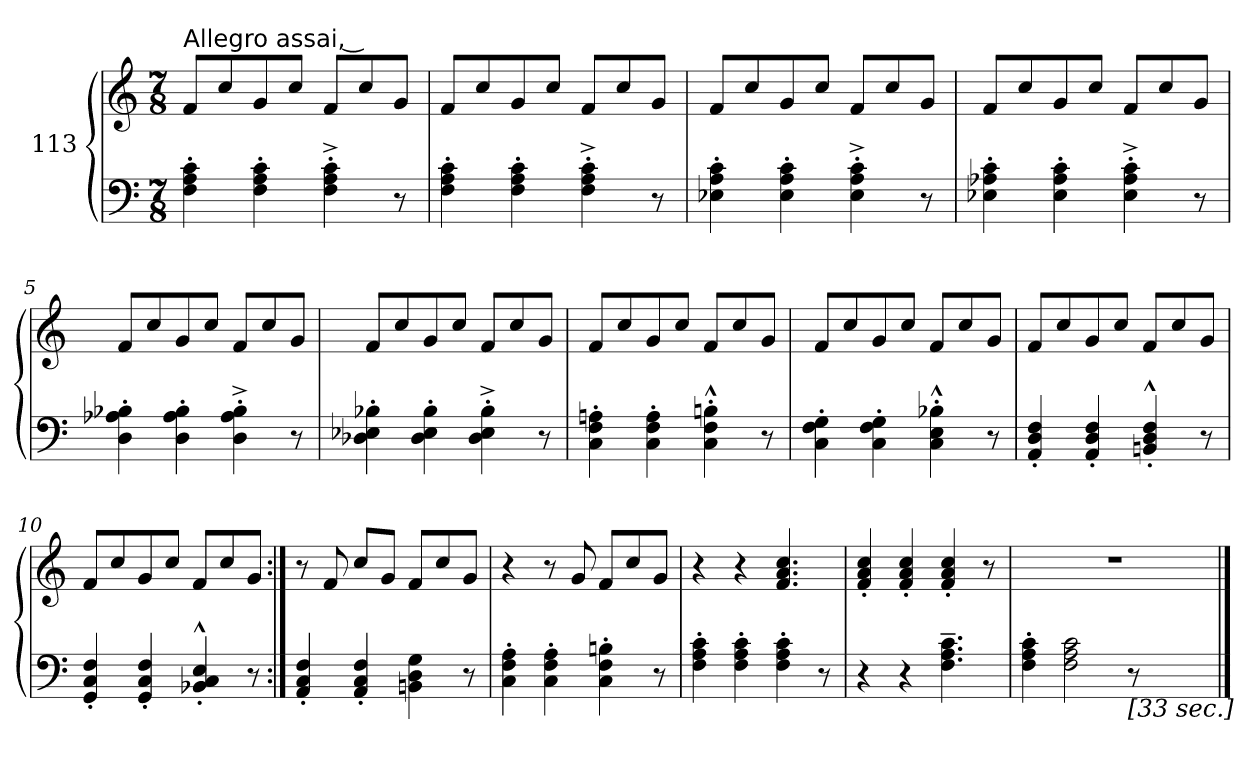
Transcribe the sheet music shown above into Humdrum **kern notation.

**kern	**kern
*part1	*part1
*staff2	*staff1
*I"113	*
*clefF4	*clefG2
*k[]	*k[]
*C:	*C:
*M7/8	*M7/8
*MM68	*MM68
=1	=1
!	!LO:TX:a:t=Allegro assai, ͜
4F\' 4A\' 4c\'	8f/L
.	8cc/
4F\' 4A\' 4c\'	8g/
.	8cc/J
4F\'^ 4A\'^ 4c\'^	8f/L
.	8cc/
8r	8g/J
=2	=2
4F\' 4A\' 4c\'	8f/L
.	8cc/
4F\' 4A\' 4c\'	8g/
.	8cc/J
4F\'^ 4A\'^ 4c\'^	8f/L
.	8cc/
8r	8g/J
=3	=3
4E-X\' 4A\' 4c\'	8f/L
.	8cc/
4E-\' 4A\' 4c\'	8g/
.	8cc/J
4E-\'^ 4A\'^ 4c\'^	8f/L
.	8cc/
8r	8g/J
!!LO:LB:g=z
=4	=4
4E-X\' 4A-X\' 4c\'	8f/L
.	8cc/
4E-\' 4A-\' 4c\'	8g/
.	8cc/J
4E-\^' 4A-\^' 4c\^'	8f/L
.	8cc/
8r	8g/J
=5	=5
4D\' 4A-X\' 4B-X\'	8f/L
.	8cc/
4D\' 4A-\' 4B-\'	8g/
.	8cc/J
4D\'^ 4A-\'^ 4B-\'^	8f/L
.	8cc/
8r	8g/J
=6	=6
4D-X\' 4E-X\' 4B-X\'	8f/L
.	8cc/
4D-\' 4E-\' 4B-\'	8g/
.	8cc/J
4D-\'^ 4E-\'^ 4B-\'^	8f/L
.	8cc/
8r	8g/J
!!LO:LB:g=z
=7	=7
4C\' 4F\' 4An\'	8f/L
.	8cc/
4C\' 4F\' 4A\'	8g/
.	8cc/J
4C\'^^ 4F\'^^ 4Bn\'^^	8f/L
.	8cc/
8r	8g/J
=8	=8
4C\' 4F\' 4G\'	8f/L
.	8cc/
4C\' 4F\' 4G\'	8g/
.	8cc/J
4C\'^^ 4E\'^^ 4B-X\'^^	8f/L
.	8cc/
8r	8g/J
=9	=9
4AA/' 4D/' 4F/'	8f/L
.	8cc/
4AA/' 4D/' 4F/'	8g/
.	8cc/J
4BBn/'^^ 4D/'^^ 4F/'^^	8f/L
.	8cc/
8r	8g/J
=10	=10
4GG/' 4C/' 4F/'	8f/L
.	8cc/
4GG/' 4C/' 4F/'	8g/
.	8cc/J
4BB-X/'^^ 4C/'^^ 4E/'^^	8f/L
.	8cc/
8r	8g/J
!!LO:LB:g=z
=11:|!	=11:|!
4AA/' 4C/' 4F/'	8r
.	8f/
4AA/' 4C/' 4F/'	8cc/L
.	8g/J
4BBn\ 4D\ 4G\	8f/L
.	8cc/
8r	8g/J
=12	=12
4C\' 4F\' 4A\'	4r
4C\' 4F\' 4A\'	8r
.	8g/
4C\' 4F\' 4Bn\'	8f/L
.	8cc/
8r	8g/J
=13	=13
4F\' 4A\' 4c\'	4r
4F\' 4A\' 4c\'	4r
4F\' 4A\' 4c\'	4.f/ 4.a/ 4.cc/
8r	.
=14	=14
4r	4f/' 4a/' 4cc/'
4r	4f/' 4a/' 4cc/'
4.F\~ 4.A\~ 4.c\~	4f/' 4a/' 4cc/'
.	8r
=15	=15
4F\' 4A\' 4c\'	2..r
2F\ 2A\ 2c\	.
!LO:TX:b:t=[33 sec.]	!
8r	.
==	==
*-	*-
